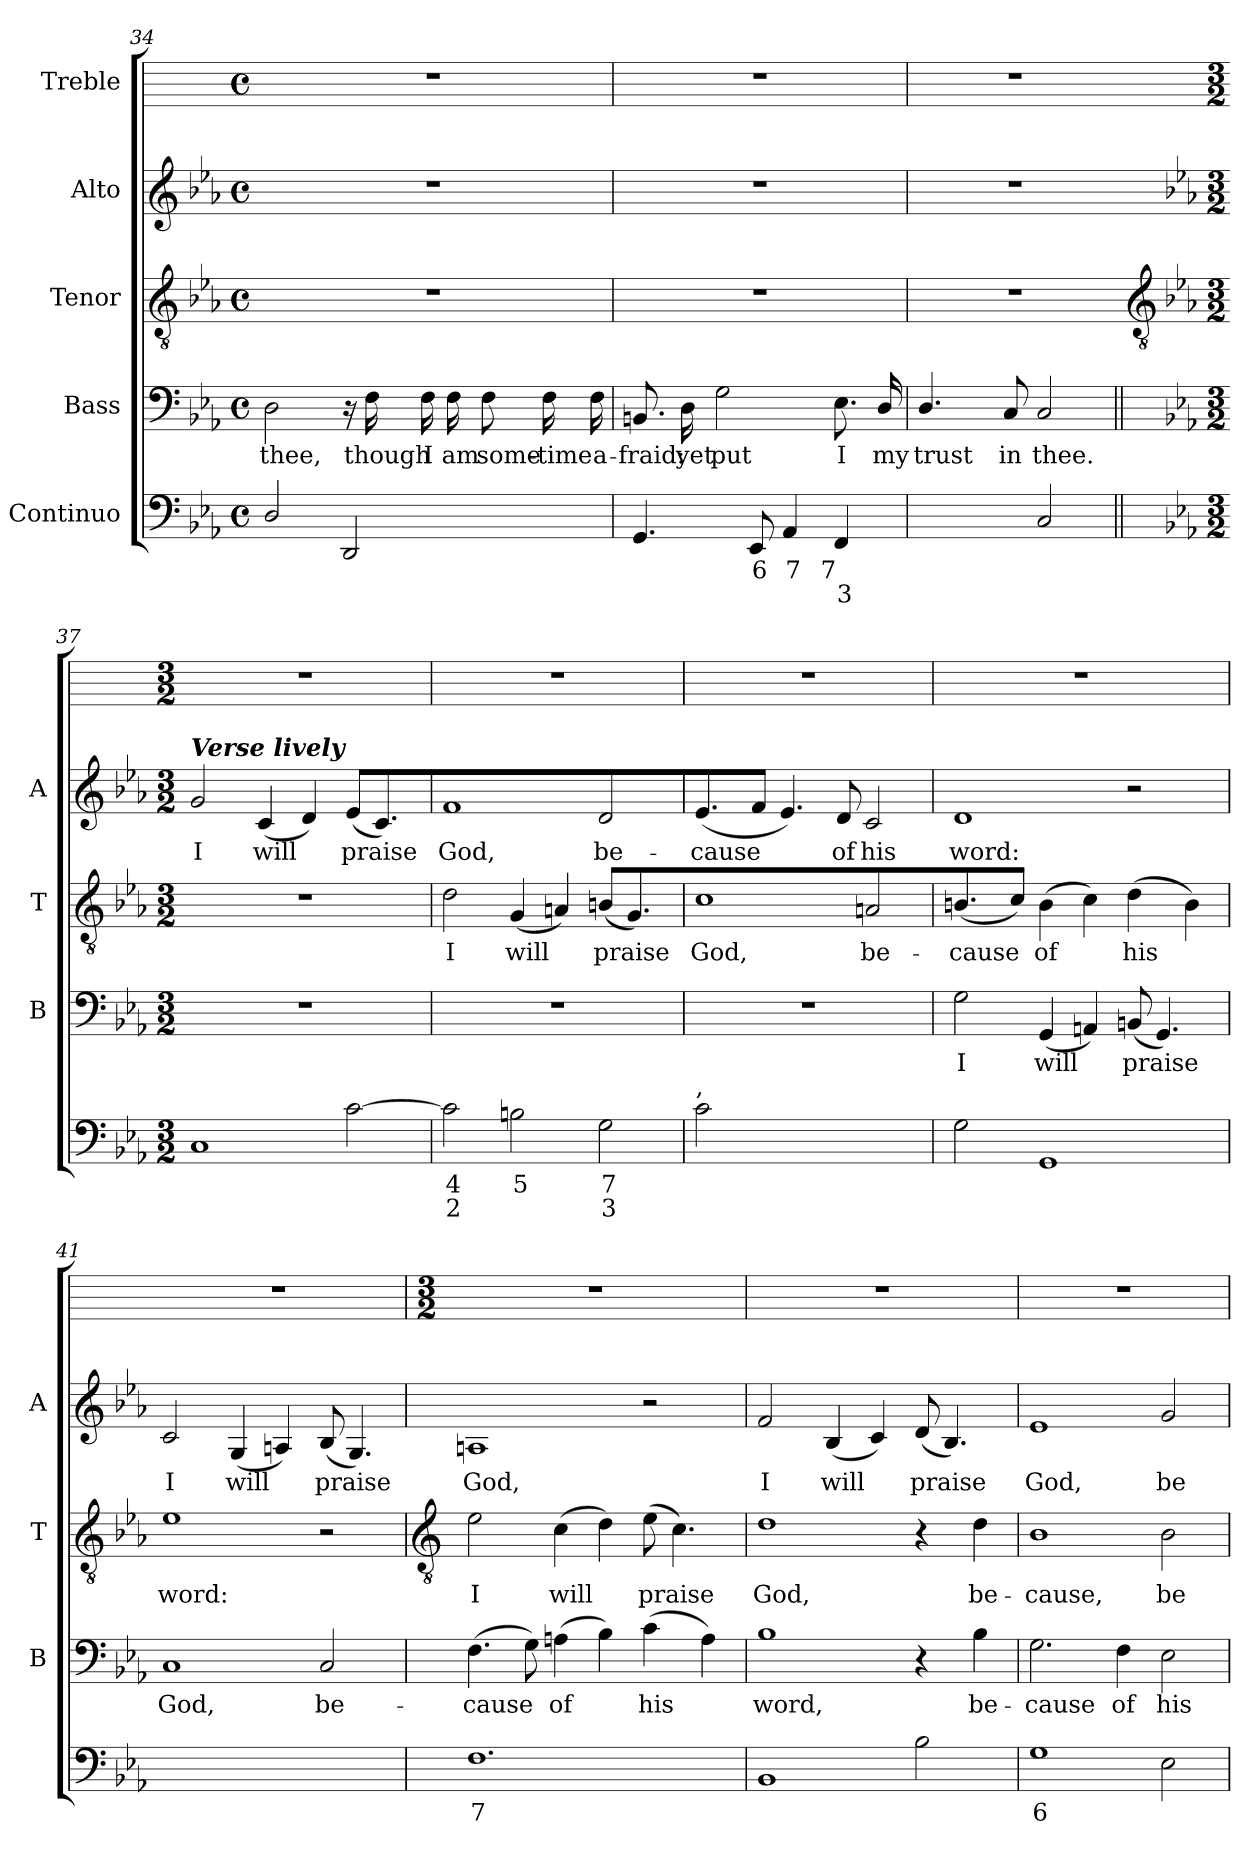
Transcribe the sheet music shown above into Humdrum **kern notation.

**kern	**text	**text	**kern	**text	**kern	**text	**kern	**text	**kern
*part5	*part5	*part5	*part4	*part4	*part3	*part3	*part2	*part2	*part1
*staff5	*staff5	*staff5	*staff4	*staff4	*staff3	*staff3	*staff2	*staff2	*staff1
*I"Continuo	*	*	*I"Bass	*	*I"Tenor	*	*I"Alto	*	*I"Treble
*	*	*	*I'B	*	*I'T	*	*I'A	*	*
*clefF4	*	*	*clefF4	*	*clefGv2	*	*clefG2	*	*
*k[b-e-a-]	*	*	*k[b-e-a-]	*	*k[b-e-a-]	*	*k[b-e-a-]	*	*
*E-:	*	*	*E-:	*	*E-:	*	*E-:	*	*
*M4/4	*	*	*M4/4	*	*M4/4	*	*M4/4	*	*M4/4
*met(c)	*	*	*met(c)	*	*met(c)	*	*met(c)	*	*met(c)
=34	=34	=34	=34	=34	=34	=34	=34	=34	=34
!	!	!	!	!LO:LY:b	!	!	!	!	!
2D/	.	.	2D	thee,	1r	.	1r	.	1r
2DD	.	.	16r	.	.	.	.	.	.
!	!	!	!	!LO:LY:b	!	!	!	!	!
.	.	.	16F	though	.	.	.	.	.
!	!	!	!	!LO:LY:b	!	!	!	!	!
.	.	.	16F	I	.	.	.	.	.
!	!	!	!	!LO:LY:b	!	!	!	!	!
.	.	.	16F	am	.	.	.	.	.
!	!	!	!	!LO:LY:b	!	!	!	!	!
.	.	.	8F	some-	.	.	.	.	.
!	!	!	!	!LO:LY:b	!	!	!	!	!
.	.	.	16F	-time	.	.	.	.	.
!	!	!	!	!LO:LY:b	!	!	!	!	!
.	.	.	16F	a-	.	.	.	.	.
=35	=35	=35	=35	=35	=35	=35	=35	=35	=35
!	!	!	!	!LO:LY:b	!	!	!	!	!
4.GG	.	.	8.BBn	-fraid:	1r	.	1r	.	1r
!	!	!	!	!LO:LY:b	!	!	!	!	!
.	.	.	16D	yet	.	.	.	.	.
!	!	!	!	!LO:LY:b	!	!	!	!	!
.	.	.	2G	put	.	.	.	.	.
!	!LO:LY:b	!	!	!	!	!	!	!	!
8EE-	6	.	.	.	.	.	.	.	.
!	!LO:LY:b	!	!	!	!	!	!	!	!
4AA-	7	.	.	.	.	.	.	.	.
!	!LO:LY:b	!LO:LY:b	!	!LO:LY:b	!	!	!	!	!
4FF	7	3	8.E-	I	.	.	.	.	.
!	!	!	!	!LO:LY:b	!	!	!	!	!
.	.	.	16D/	my	.	.	.	.	.
=36	=36	=36	=36	=36	=36	=36	=36	=36	=36
!	!LO:LY:b	!LO:LY:b	!	!LO:LY:b	!	!	!	!	!
[4GGyy	5	4	4.D/	trust	1r	.	1r	.	1r
!	!	!LO:LY:b	!	!	!	!	!	!	!
4GGyy]	.	3	.	.	.	.	.	.	.
!	!	!	!	!LO:LY:b	!	!	!	!	!
.	.	.	8C	in	.	.	.	.	.
!	!	!	!	!LO:LY:b	!	!	!	!	!
2C	.	.	2C	thee.	.	.	.	.	.
!!LO:LB:g=z
=37||	=37	=37	=37||	=37	=37	=37	=37	=37	=37
*	*	*	*	*	*clefGv2	*	*	*	*
*	*	*	*	*	*k[b-e-a-]	*	*k[b-e-a-]	*	*
*	*	*	*	*	*E-:	*	*E-:	*	*
*M3/2	*	*	*M3/2	*	*M3/2	*	*M3/2	*	*M3/2
!	!	!	!	!	!	!	!LO:TX:a:Bi:t=Verse lively	!	!
!	!	!	!LO:N:vis=1	!	!LO:N:vis=1	!	!	!LO:LY:b	!
1C	.	.	1.r	.	1.r	.	2g	I	1.r
!	!	!	!	!	!	!	!	!LO:LY:b	!
.	.	.	.	.	.	.	(<4c	will	.
.	.	.	.	.	.	.	4d)	.	.
!	!	!	!	!	!	!	!	!LO:LY:b	!
[2c	.	.	.	.	.	.	(<8e-L	praise	.
.	.	.	.	.	.	.	4.c)	.	.
=38	=38	=38	=38	=38	=38	=38	=38	=38	=38
!	!LO:LY:b	!LO:LY:b	!LO:N:vis=1	!	!	!LO:LY:b	!	!LO:LY:b	!
2c]	4	2	1.r	.	2d	I	1f	God,	1.r
!	!LO:LY:b	!	!	!	!	!LO:LY:b	!	!	!
2Bn	5	.	.	.	(<4G	will	.	.	.
.	.	.	.	.	4An)	.	.	.	.
!	!LO:LY:b	!LO:LY:b	!	!	!	!LO:LY:b	!	!LO:LY:b	!
2G	7	3	.	.	(<8Bn/L	praise	2d	be-	.
.	.	.	.	.	4.G)	.	.	.	.
=39	=39	=39	=39	=39	=39	=39	=39	=39	=39
!LO:TX:a:t=,	!	!	!	!	!	!	!	!	!
!	!	!	!LO:N:vis=1	!	!	!LO:LY:b	!	!LO:LY:b	!
2c	.	.	1.r	.	1c	God,	(<4.e-	-cause	1.r
.	.	.	.	.	.	.	8fJ	.	.
!	!LO:LY:b	!	!	!	!	!	!	!	!
[2Cyy	5	.	.	.	.	.	4.e-)	.	.
!	!	!	!	!	!	!	!	!LO:LY:b	!
.	.	.	.	.	.	.	8d	of	.
!	!LO:LY:b	!	!	!	!	!LO:LY:b	!	!LO:LY:b	!
2Cyy]	6	.	.	.	2An	be-	2c	his	.
=40	=40	=40	=40	=40	=40	=40	=40	=40	=40
!	!	!	!	!LO:LY:b	!	!LO:LY:b	!	!LO:LY:b	!
2G	.	.	2G	I	(>4.Bn	-cause	1d	word:	1.r
.	.	.	.	.	8cJ)	.	.	.	.
!	!	!	!	!LO:LY:b	!	!LO:LY:b	!	!	!
1GG	.	.	(<4GG	will	(>4B	of	.	.	.
.	.	.	4AAn)	.	4c)	.	.	.	.
!	!	!	!	!LO:LY:b	!	!LO:LY:b	!	!	!
.	.	.	(<8BBnL	praise	(>4d	his	2r	.	.
.	.	.	4.GG)	.	.	.	.	.	.
.	.	.	.	.	4B)	.	.	.	.
=41	=41	=41	=41	=41	=41	=41	=41	=41	=41
!	!	!	!	!LO:LY:b	!	!LO:LY:b	!	!LO:LY:b	!
[1Cyy	.	.	1C	God,	1e-	word:	2c	I	1.r
!	!	!	!	!	!	!	!	!LO:LY:b	!
.	.	.	.	.	.	.	(<4G	will	.
.	.	.	.	.	.	.	4An)	.	.
!	!LO:LY:b	!	!	!LO:LY:b	!	!	!	!LO:LY:b	!
2Cyy]	7	.	2C	be-	2r	.	(<8B-L	praise	.
.	.	.	.	.	.	.	4.G)	.	.
!!LO:LB:g=z
=42	=42	=42	=42	=42	=42	=42	=42	=42	=42
*	*	*	*	*	*clefGv2	*	*	*	*
*	*	*	*	*	*	*	*	*	*M3/2
!	!LO:LY:b	!	!	!LO:LY:b	!	!LO:LY:b	!	!LO:LY:b	!
1.F	7	.	(>4.F	-cause	2e-	I	1An	God,	1.r
.	.	.	8G)	.	.	.	.	.	.
!	!	!	!	!LO:LY:b	!	!LO:LY:b	!	!	!
.	.	.	(>4An	of	(>4c	will	.	.	.
.	.	.	4B-)	.	4d)	.	.	.	.
!	!	!	!	!LO:LY:b	!	!LO:LY:b	!	!	!
.	.	.	(>4c	his	(>8e-L	praise	2r	.	.
.	.	.	.	.	4.c)	.	.	.	.
.	.	.	4A)	.	.	.	.	.	.
=43	=43	=43	=43	=43	=43	=43	=43	=43	=43
!	!	!	!	!LO:LY:b	!	!LO:LY:b	!	!LO:LY:b	!
1BB-	.	.	1B-	word,	1d	God,	2f	I	1.r
!	!	!	!	!	!	!	!	!LO:LY:b	!
.	.	.	.	.	.	.	(<4B-	will	.
.	.	.	.	.	.	.	4c)	.	.
!	!	!	!	!	!	!	!	!LO:LY:b	!
2B-	.	.	4r	.	4r	.	(<8dL	praise	.
.	.	.	.	.	.	.	4.B-)	.	.
!	!	!	!	!LO:LY:b	!	!LO:LY:b	!	!	!
.	.	.	4B-	be-	4d	be-	.	.	.
=44	=44	=44	=44	=44	=44	=44	=44	=44	=44
!	!LO:LY:b	!	!	!LO:LY:b	!	!LO:LY:b	!	!LO:LY:b	!
1G	6	.	2.G	-cause	1B-	-cause,	1e-	God,	1.r
!	!	!	!	!LO:LY:b	!	!	!	!	!
.	.	.	4F	of	.	.	.	.	.
!	!	!	!	!LO:LY:b	!	!LO:LY:b	!	!LO:LY:b	!
2E-	.	.	2E-	his	2B-	be-	2g	be-	.
=	=	=	=	=	=	=	=	=	=
*-	*-	*-	*-	*-	*-	*-	*-	*-	*-
